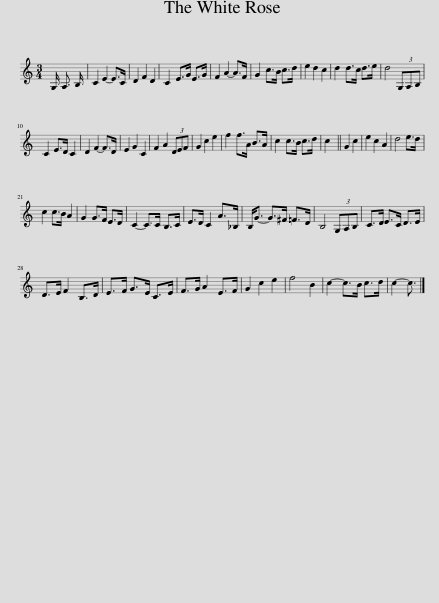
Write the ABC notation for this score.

X:1
L:1/8
M:3/4
I:linebreak $
K:C
V:1 treble
V:1
 G,/ A,3/2 B,/ | C2 E2- E>C | D2 F2 D2 | C2 E>G E>G | F2 A2- A>F | %5
 G2 c>B c>d | e2 d2 c2 | d2 d>c d>e | d4 (3G,A,B, |$ C2 E>D C2 | %10
 D2 F2- F>D | E2 G2 C2 | F2 A2 (3DEF | G2 c2 e2 | f2 f>A B>A | %15
 c2 c>B c>d | c2 || G2 c2 | e2 c2 A2 | d4 e>d |$ %20
 c2 c>B A2 | G2 G>F E>D | C2- C>C B,>C | E>D C2 A>_B, | B,<G- G>^F =F>D | %25
 B,4 (3G,A,B, | C>D E>C D>E |$ D>E F2 B,>D | E>F G>E C>E | F>G A2 E>F | %30
 G2 c2 e2 | f4 B2 | c2- c>B c>d | c2- c3/2 |] %34
